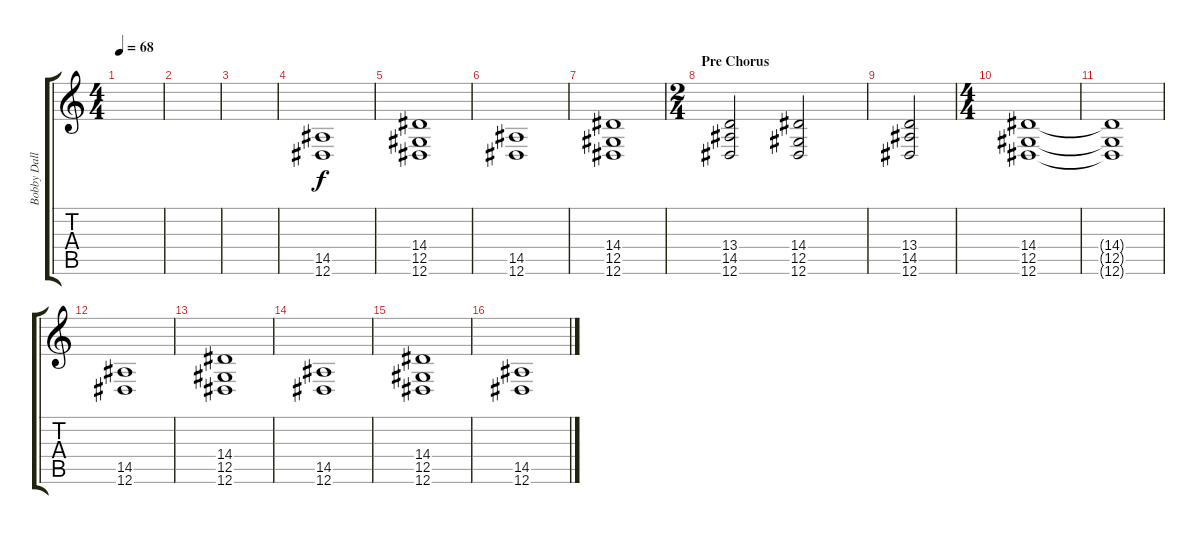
\track ("Bobby Dall - Left Hand" "Bobby Dall") {instrument acousticgrandpiano}
\staff {score tabs}
\tuning (Eb4 Bb3 Gb3 Db3 Ab2 Eb2) {hide}
\ts (4 4)
\tempo 68
\clef g2
\ks c
|
|
|
(14.5 12.6).1 |
(14.4 12.5 12.6).1 |
(14.5 12.6).1 |
(14.4 12.5 12.6).1 |
\ts (2 4)
\section ("" "Pre Chorus")
(13.4 14.5 12.6).2 (14.4 12.5 12.6).2 |
(13.4 14.5 12.6).2 |
\ts (4 4)
(14.4 12.5 12.6).1 |
(14.4{t} 12.5{t} 12.6{t}).1 |
(14.5 12.6).1 |
(14.4 12.5 12.6).1 |
(14.5 12.6).1 |
(14.4 12.5 12.6).1 |
(14.5 12.6).1
